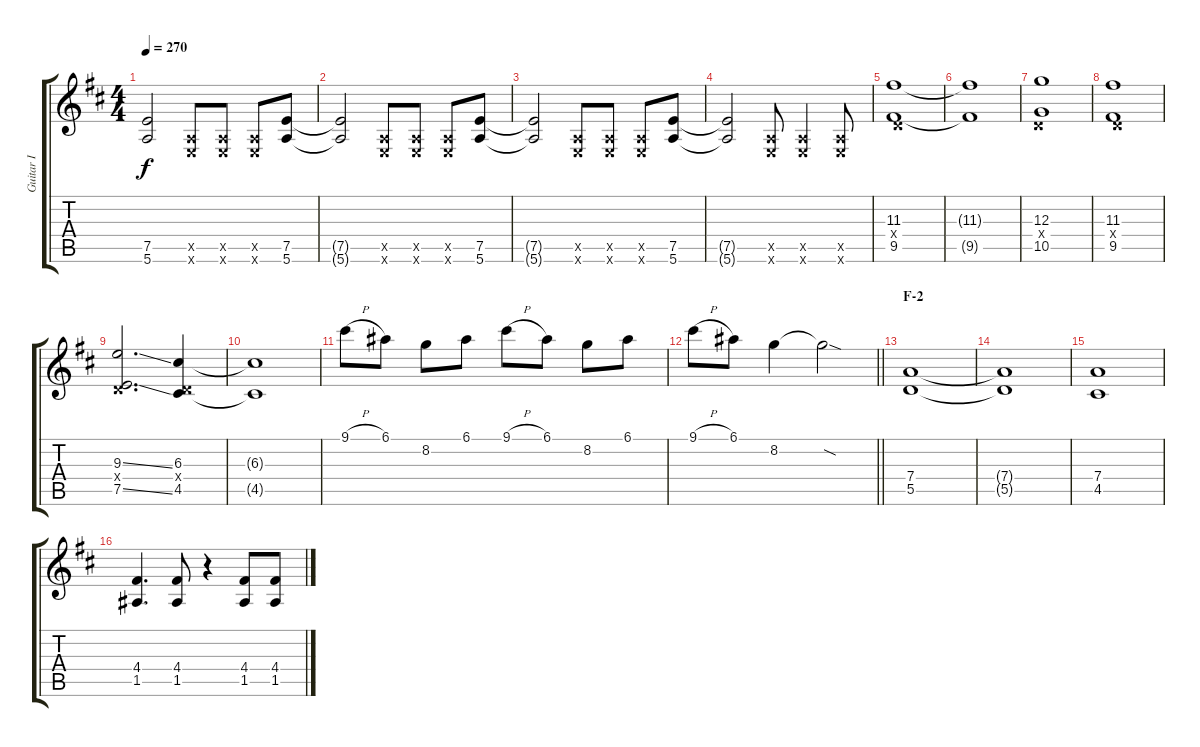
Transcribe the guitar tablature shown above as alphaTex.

\track ("Guitar I" "Guitar I") {instrument overdrivenguitar}
\staff {score tabs}
\tuning (E4 B3 G3 D3 A2 E2) {hide}
\ts (4 4)
\tempo 270
\clef g2
\ks d
(7.5 5.6).2{dy f} (0.5{x} 0.6{x}).8 (0.5{x} 0.6{x}).8 (0.5{x} 0.6{x}).8 (7.5 5.6).8 |
(7.5{t} 5.6{t}).2 (0.5{x} 0.6{x}).8 (0.5{x} 0.6{x}).8 (0.5{x} 0.6{x}).8 (7.5 5.6).8 |
(7.5{t} 5.6{t}).2 (0.5{x} 0.6{x}).8 (0.5{x} 0.6{x}).8 (0.5{x} 0.6{x}).8 (7.5 5.6).8 |
(7.5{t} 5.6{t}).2 (0.5{x} 0.6{x}).8 (0.5{x} 0.6{x}).4 (0.5{x} 0.6{x}).8 |
(11.3 0.4{x} 9.5).1 |
(11.3{t} 9.5{t}).1 |
(12.3 0.4{x} 10.5).1 |
(11.3 0.4{x} 9.5).1 |
(9.3{ss} 0.4{x} 7.5{ss}).2{d} (6.3 0.4{x} 4.5).4 |
(6.3{t} 4.5{t}).1 |
9.1{h}.8 6.1.8 8.2.8 6.1.8 9.1{h}.8 6.1.8 8.2.8 6.1.8 |
\barLineRight lightlight
9.1{h}.8 6.1.8 8.2.4 8.2{sod t}.2 |
\section ("" "F-2")
(7.4 5.5).1 |
(7.4{t} 5.5{t}).1 |
(7.4 4.5).1 |
(4.4 1.5).4{d} (4.4 1.5).8 r.4 (4.4 1.5).8 (4.4 1.5).8
